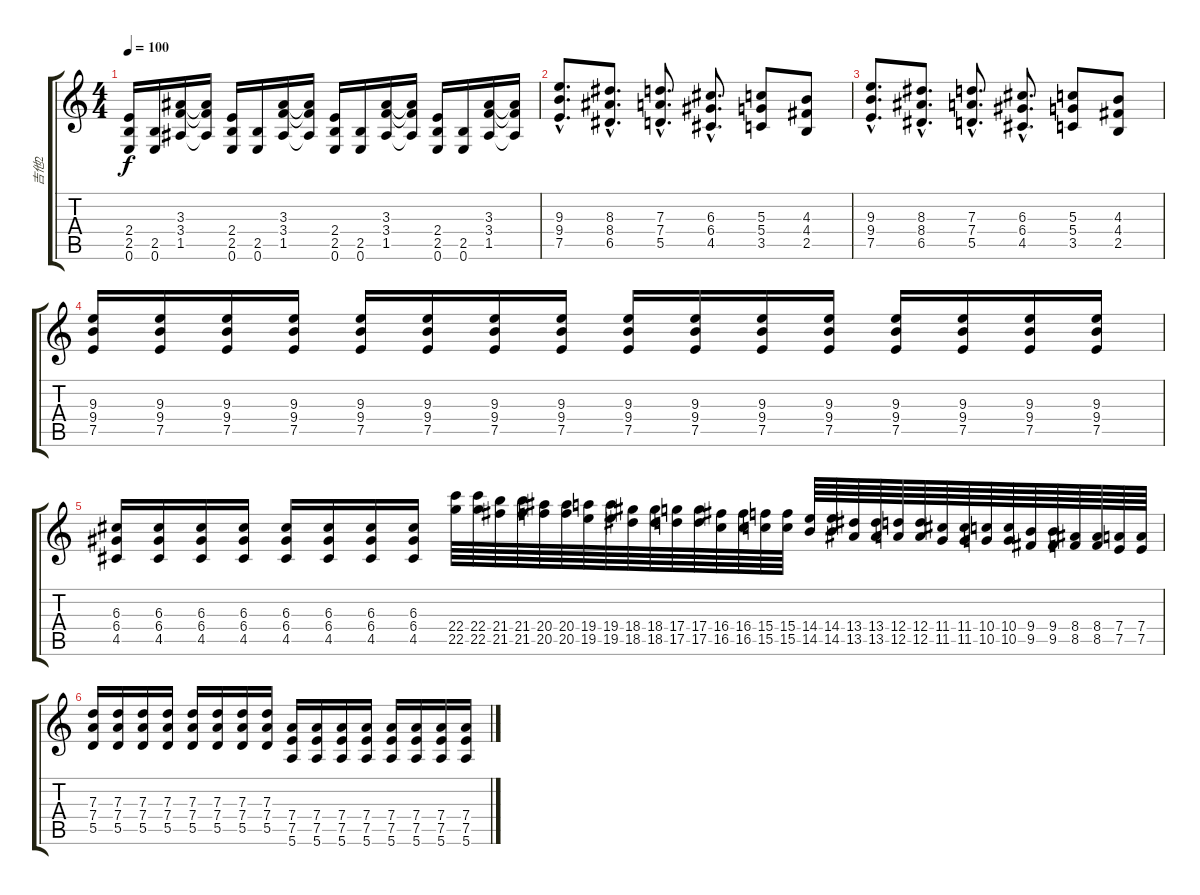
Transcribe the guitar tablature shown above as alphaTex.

\track ("吉他2" "吉他2") {instrument electricguitarjazz}
\staff {score tabs}
\tuning (E4 B3 G3 D3 A2 E2) {hide}
\ts (4 4)
\tempo 100
\clef g2
\ks c
(2.4 2.5 0.6).16{dy f} (2.5 0.6).16 (3.3 3.4 1.5).16 (3.3{t} 3.4{t} 1.5{t}).16 (2.4 2.5 0.6).16 (2.5 0.6).16 (3.3 3.4 1.5).16 (3.3{t} 3.4{t} 1.5{t}).16 (2.4 2.5 0.6).16 (2.5 0.6).16 (3.3 3.4 1.5).16 (3.3{t} 3.4{t} 1.5{t}).16 (2.4 2.5 0.6).16 (2.5 0.6).16 (3.3 3.4 1.5).16 (3.3{t} 3.4{t} 1.5{t}).16 |
(9.3{hac} 9.4{hac} 7.5{hac}).8{d} (8.3{hac} 8.4{hac} 6.5{hac}).8{d} (7.3{hac} 7.4{hac} 5.5{hac}).8{d} (6.3{hac} 6.4{hac} 4.5{hac}).8{d} (5.3 5.4 3.5).8 (4.3 4.4 2.5).8 |
(9.3{hac} 9.4{hac} 7.5{hac}).8{d} (8.3{hac} 8.4{hac} 6.5{hac}).8{d} (7.3{hac} 7.4{hac} 5.5{hac}).8{d} (6.3{hac} 6.4{hac} 4.5{hac}).8{d} (5.3 5.4 3.5).8 (4.3 4.4 2.5).8 |
(9.3 9.4 7.5).16 (9.3 9.4 7.5).16 (9.3 9.4 7.5).16 (9.3 9.4 7.5).16 (9.3 9.4 7.5).16 (9.3 9.4 7.5).16 (9.3 9.4 7.5).16 (9.3 9.4 7.5).16 (9.3 9.4 7.5).16 (9.3 9.4 7.5).16 (9.3 9.4 7.5).16 (9.3 9.4 7.5).16 (9.3 9.4 7.5).16 (9.3 9.4 7.5).16 (9.3 9.4 7.5).16 (9.3 9.4 7.5).16 |
(6.3 6.4 4.5).16 (6.3 6.4 4.5).16 (6.3 6.4 4.5).16 (6.3 6.4 4.5).16 (6.3 6.4 4.5).16 (6.3 6.4 4.5).16 (6.3 6.4 4.5).16 (6.3 6.4 4.5).16 (22.4 22.5).64 (22.4 22.5).64 (21.4 21.5).64 (21.4 21.5).64 (20.4 20.5).64 (20.4 20.5).64 (19.4 19.5).64 (19.4 19.5).64 (18.4 18.5).64 (18.4 18.5).64 (17.4 17.5).64 (17.4 17.5).64 (16.4 16.5).64 (16.4 16.5).64 (15.4 15.5).64 (15.4 15.5).64 (14.4 14.5).64 (14.4 14.5).64 (13.4 13.5).64 (13.4 13.5).64 (12.4 12.5).64 (12.4 12.5).64 (11.4 11.5).64 (11.4 11.5).64 (10.4 10.5).64 (10.4 10.5).64 (9.4 9.5).64 (9.4 9.5).64 (8.4 8.5).64 (8.4 8.5).64 (7.4 7.5).64 (7.4 7.5).64 |
(7.3 7.4 5.5).16 (7.3 7.4 5.5).16 (7.3 7.4 5.5).16 (7.3 7.4 5.5).16 (7.3 7.4 5.5).16 (7.3 7.4 5.5).16 (7.3 7.4 5.5).16 (7.3 7.4 5.5).16 (7.4 7.5 5.6).16 (7.4 7.5 5.6).16 (7.4 7.5 5.6).16 (7.4 7.5 5.6).16 (7.4 7.5 5.6).16 (7.4 7.5 5.6).16 (7.4 7.5 5.6).16 (7.4 7.5 5.6).16
